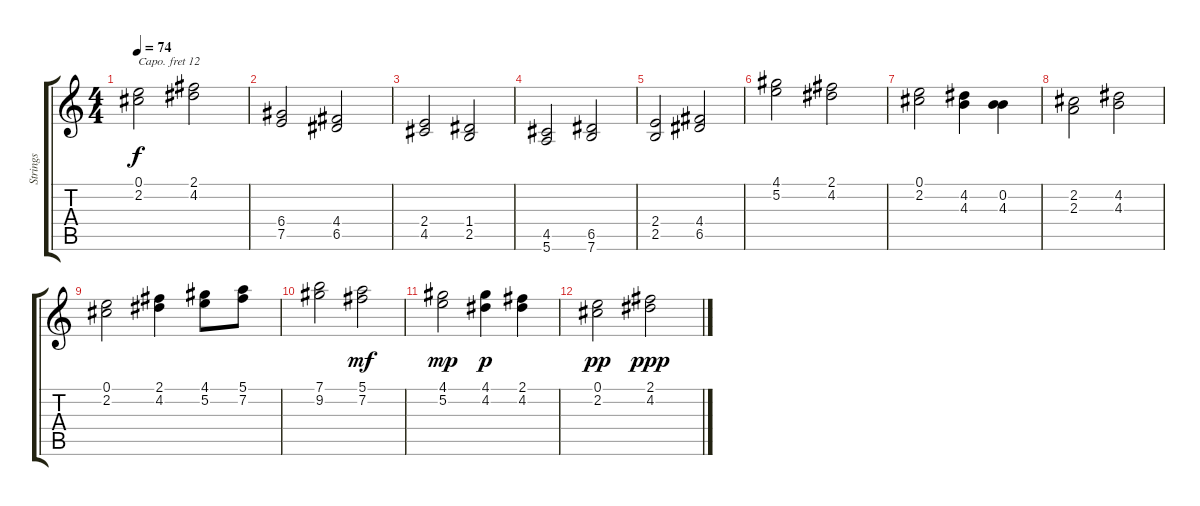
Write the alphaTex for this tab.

\track ("Strings" "Strings") {instrument synthstrings1}
\staff {score tabs}
\capo 12
\tuning (E4 B3 G3 D3 A2 E2) {hide}
\ts (4 4)
\tempo 74
\clef g2
\ks c
(0.1 2.2).2{dy f} (2.1 4.2).2 |
(6.4 7.5).2 (4.4 6.5).2 |
(2.4 4.5).2 (1.4 2.5).2 |
(4.5 5.6).2 (6.5 7.6).2 |
(2.4 2.5).2 (4.4 6.5).2 |
(4.1 5.2).2 (2.1 4.2).2 |
(0.1 2.2).2 (4.2 4.3).4 (0.2 4.3).4 |
(2.2 2.3).2 (4.2 4.3).2 |
(0.1 2.2).2 (2.1 4.2).4 (4.1 5.2).8 (5.1 7.2).8 |
(7.1 9.2).2 (5.1 7.2).2{dy mf} |
(4.1 5.2).2{dy mp} (4.1 4.2).4{dy p} (2.1 4.2).4 |
(0.1 2.2).2{dy pp} (2.1 4.2).2{dy ppp}
